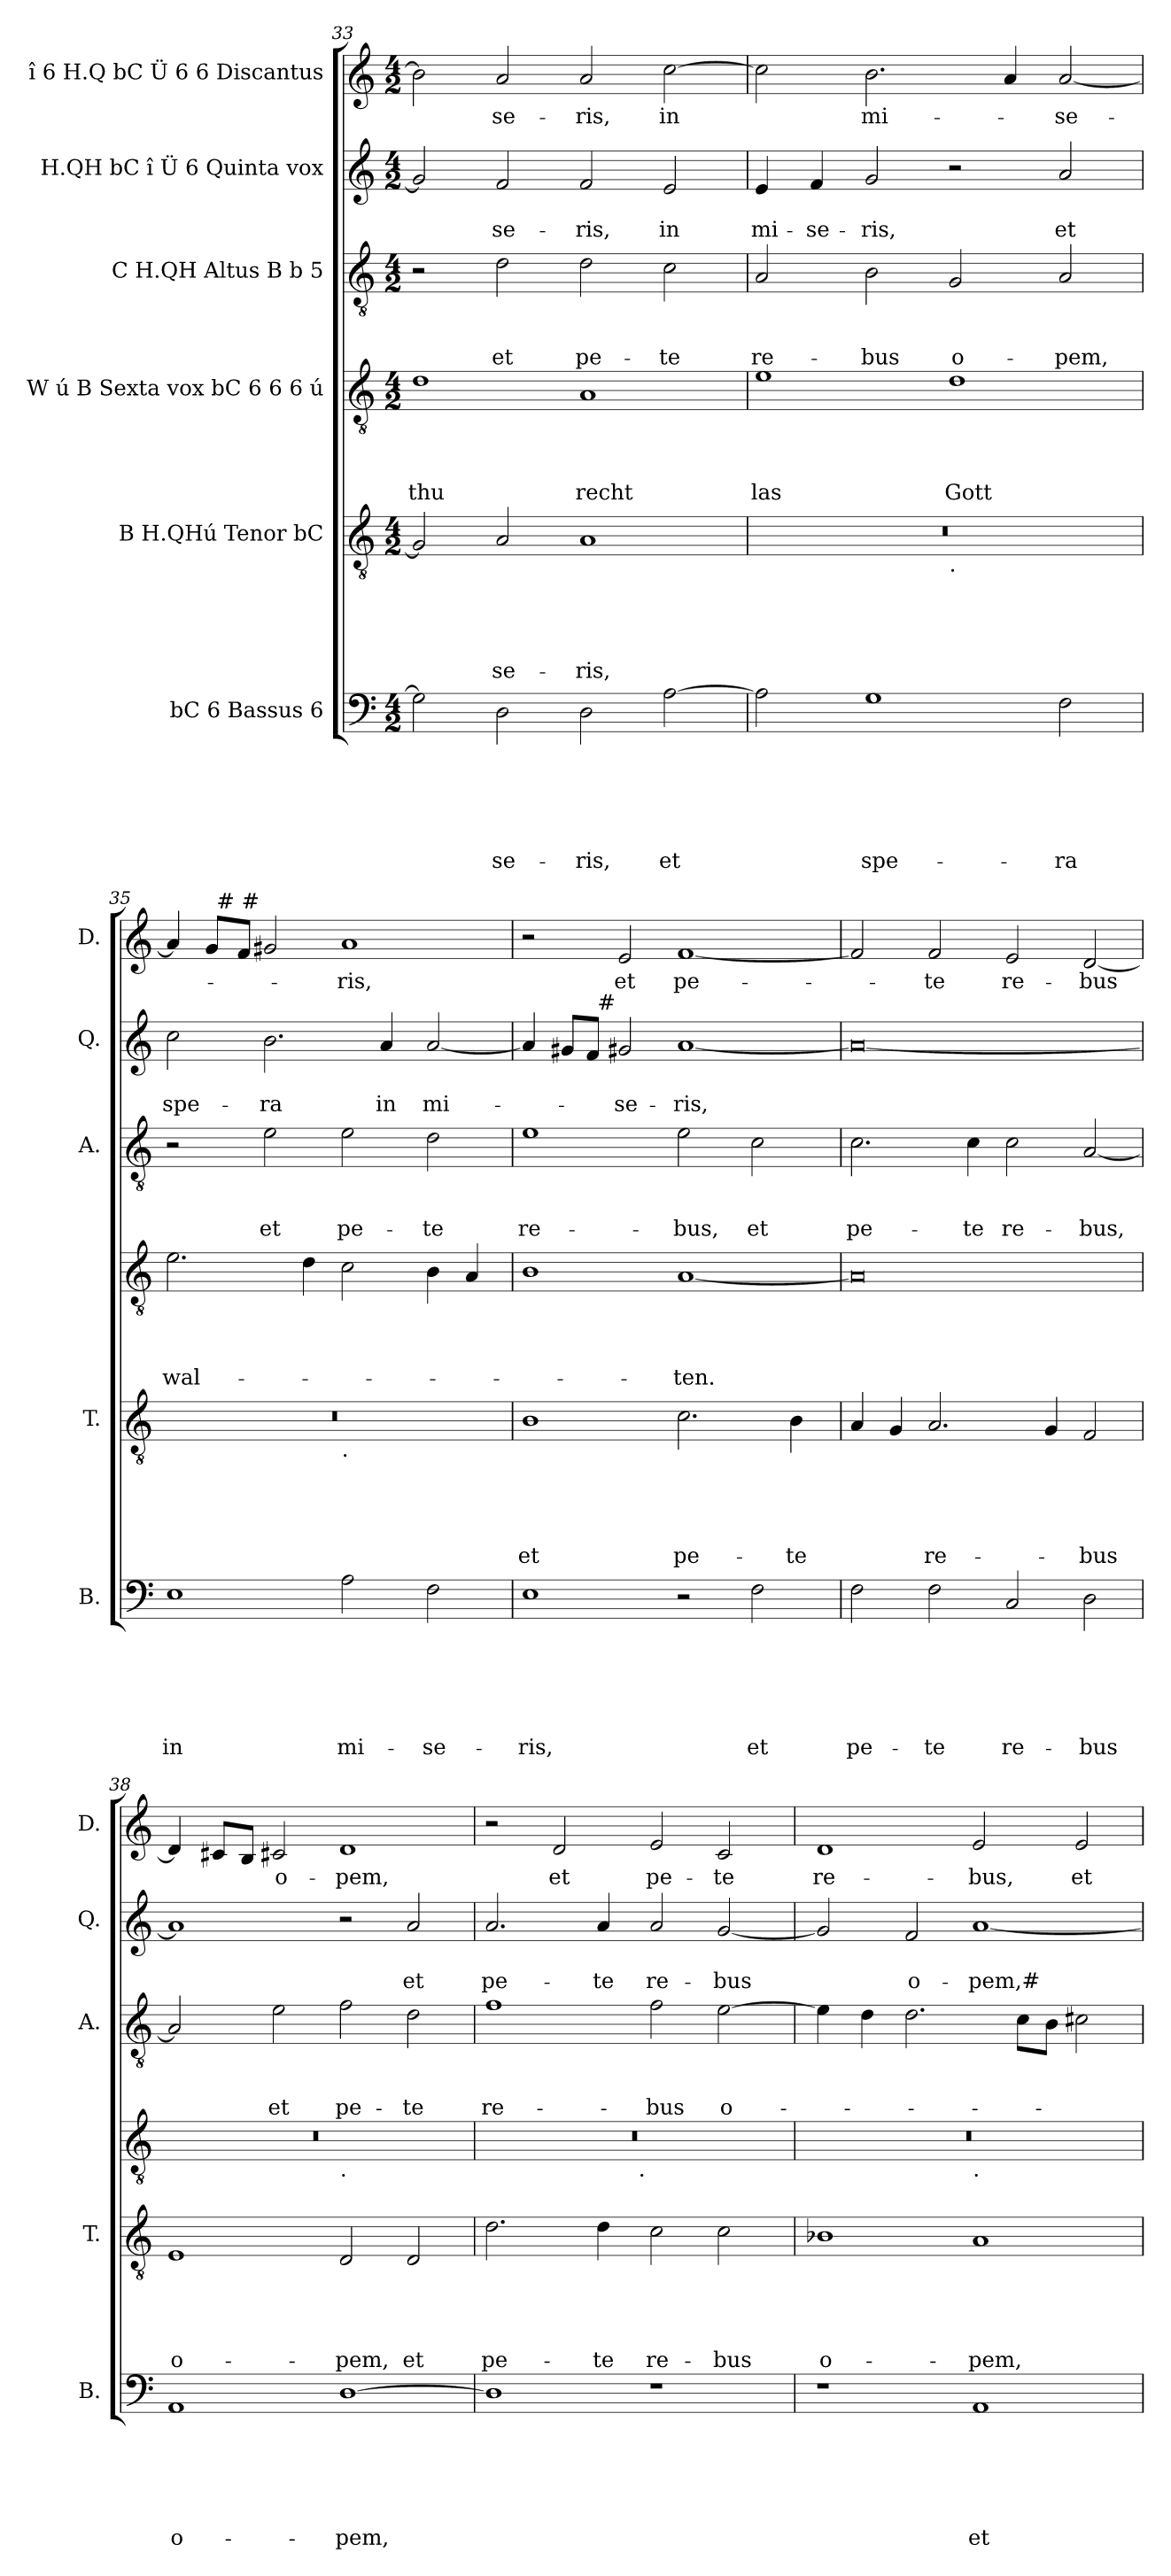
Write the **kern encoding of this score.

**kern	**text	**text	**text	**text	**text	**text	**kern	**text	**text	**text	**text	**text	**kern	**text	**text	**text	**text	**kern	**text	**text	**text	**kern	**text	**text	**kern	**text
*part6	*part6	*part6	*part6	*part6	*part6	*part6	*part5	*part5	*part5	*part5	*part5	*part5	*part4	*part4	*part4	*part4	*part4	*part3	*part3	*part3	*part3	*part2	*part2	*part2	*part1	*part1
*staff6	*staff6	*staff6	*staff6	*staff6	*staff6	*staff6	*staff5	*staff5	*staff5	*staff5	*staff5	*staff5	*staff4	*staff4	*staff4	*staff4	*staff4	*staff3	*staff3	*staff3	*staff3	*staff2	*staff2	*staff2	*staff1	*staff1
*I"bC 6 Bassus 6	*	*	*	*	*	*	*I"B H.QHú Tenor bC	*	*	*	*	*	*I"W ú B Sexta vox bC 6 6 6 ú	*	*	*	*	*I"C H.QH Altus B b 5	*	*	*	*I"H.QH bC î Ü 6 Quinta vox	*	*	*I"î 6 H.Q bC Ü 6 6 Discantus	*
*I'B.	*	*	*	*	*	*	*I'T.	*	*	*	*	*	*	*	*	*	*	*I'A.	*	*	*	*I'Q.	*	*	*I'D.	*
*clefF4	*	*	*	*	*	*	*clefGv2	*	*	*	*	*	*clefGv2	*	*	*	*	*clefGv2	*	*	*	*clefG2	*	*	*clefG2	*
*k[]	*	*	*	*	*	*	*k[]	*	*	*	*	*	*k[]	*	*	*	*	*k[]	*	*	*	*k[]	*	*	*k[]	*
*C:	*	*	*	*	*	*	*C:	*	*	*	*	*	*C:	*	*	*	*	*C:	*	*	*	*C:	*	*	*C:	*
*M4/2	*	*	*	*	*	*	*M4/2	*	*	*	*	*	*M4/2	*	*	*	*	*M4/2	*	*	*	*M4/2	*	*	*M4/2	*
=33	=33	=33	=33	=33	=33	=33	=33	=33	=33	=33	=33	=33	=33	=33	=33	=33	=33	=33	=33	=33	=33	=33	=33	=33	=33	=33
!	!	!	!	!	!	!	!	!	!	!	!	!	!	!	!	!	!LO:LY:b	!	!	!	!	!	!	!	!	!
2G\]	.	.	.	.	.	.	2G/]	.	.	.	.	.	1d	.	.	.	thu	2r	.	.	.	2g/]	.	.	2b-\]	.
!	!	!	!	!	!	!LO:LY:b	!	!	!	!	!	!LO:LY:b	!	!	!	!	!	!	!	!	!LO:LY:b	!	!	!LO:LY:b	!	!LO:LY:b
2D\	.	.	.	.	.	-se-	2A/	.	.	.	.	-se-	.	.	.	.	.	2d\	.	.	et	2f/	.	-se-	2a/	-se-
!	!	!	!	!	!	!LO:LY:b	!	!	!	!	!	!LO:LY:b	!	!	!	!	!LO:LY:b	!	!	!	!LO:LY:b	!	!	!LO:LY:b	!	!LO:LY:b
2D\	.	.	.	.	.	-ris,	1A	.	.	.	.	-ris,	1A	.	.	.	recht	2d\	.	.	pe-	2f/	.	-ris,	2a/	-ris,
!	!	!	!	!	!	!LO:LY:b	!	!	!	!	!	!	!	!	!	!	!	!	!	!	!LO:LY:b	!	!	!LO:LY:b	!	!LO:LY:b
[>2A\	.	.	.	.	.	et	.	.	.	.	.	.	.	.	.	.	.	2c\	.	.	-te	2e/	.	in	[>2cc\	in
=34	=34	=34	=34	=34	=34	=34	=34	=34	=34	=34	=34	=34	=34	=34	=34	=34	=34	=34	=34	=34	=34	=34	=34	=34	=34	=34
!	!	!	!	!	!	!	!	!	!	!	!	!	!	!	!	!	!LO:LY:b	!	!	!	!LO:LY:b	!	!	!LO:LY:b	!	!
*	*	*	*	*	*	*	*^	*	*	*	*	*	*	*	*	*	*	*	*	*	*	*	*	*	*	*
2A\]	.	.	.	.	.	.	0r	1ryy	.	.	.	.	.	1e	.	.	.	las	2A/	.	.	re-	4e/	.	mi-	2cc\]	.
!	!	!	!	!	!	!	!	!	!	!	!	!	!	!	!	!	!	!	!	!	!	!	!	!	!LO:LY:b	!	!
.	.	.	.	.	.	.	.	.	.	.	.	.	.	.	.	.	.	.	.	.	.	.	4f/	.	-se-	.	.
!	!	!	!	!	!	!LO:LY:b	!	!	!	!	!	!	!	!	!	!	!	!	!	!	!	!LO:LY:b	!	!	!LO:LY:b	!	!LO:LY:b
1G	.	.	.	.	.	spe-	.	.	.	.	.	.	.	.	.	.	.	.	2B\	.	.	-bus	2g/	.	-ris,	2.b\	mi-
!	!	!	!	!	!	!	!	!LO:TX:b:t=.	!	!	!	!	!	!	!	!	!	!	!	!	!	!	!	!	!	!	!
!	!	!	!	!	!	!	!	!	!	!	!	!	!	!	!	!	!	!LO:LY:b	!	!	!	!LO:LY:b	!	!	!	!	!
.	.	.	.	.	.	.	.	1ryy	.	.	.	.	.	1d	.	.	.	Gott	2G/	.	.	o-	2r	.	.	.	.
.	.	.	.	.	.	.	.	.	.	.	.	.	.	.	.	.	.	.	.	.	.	.	.	.	.	4a/	.
!	!	!	!	!	!	!LO:LY:b	!	!	!	!	!	!	!	!	!	!	!	!	!	!	!	!LO:LY:b	!	!	!LO:LY:b	!	!LO:LY:b
2F\	.	.	.	.	.	-ra	.	.	.	.	.	.	.	.	.	.	.	.	2A/	.	.	-pem,	2a/	.	et	[<2a/	-se-
!!LO:LB:g=z
=35	=35	=35	=35	=35	=35	=35	=35	=35	=35	=35	=35	=35	=35	=35	=35	=35	=35	=35	=35	=35	=35	=35	=35	=35	=35	=35	=35
!	!	!	!	!	!	!LO:LY:b	!	!	!	!	!	!	!	!	!	!	!	!LO:LY:b	!	!	!	!	!	!	!LO:LY:b	!	!
*	*	*	*	*	*	*	*	*	*	*	*	*	*	*	*	*	*	*	*	*	*	*	*	*	*	*^	*
1E	.	.	.	.	.	in	0r	1ryy	.	.	.	.	.	2.e\	.	.	.	wal-	2r	.	.	.	2cc\	.	spe-	4a/]	4ryy	.
.	.	.	.	.	.	.	.	.	.	.	.	.	.	.	.	.	.	.	.	.	.	.	.	.	.	8g/L	32ryy	.
!	!	!	!	!	!	!	!	!	!	!	!	!	!	!	!	!	!	!	!	!	!	!	!	!	!	!	!LO:TX:a:t=# #	!
.	.	.	.	.	.	.	.	.	.	.	.	.	.	.	.	.	.	.	.	.	.	.	.	.	.	.	1ryy	.
.	.	.	.	.	.	.	.	.	.	.	.	.	.	.	.	.	.	.	.	.	.	.	.	.	.	8f/J	.	.
!	!	!	!	!	!	!	!	!	!	!	!	!	!	!	!	!	!	!	!	!	!	!LO:LY:b	!	!	!LO:LY:b	!	!	!
.	.	.	.	.	.	.	.	.	.	.	.	.	.	.	.	.	.	.	2e\	.	.	et	2.b\	.	-ra	2g#X/	.	.
.	.	.	.	.	.	.	.	.	.	.	.	.	.	4d\	.	.	.	.	.	.	.	.	.	.	.	.	.	.
!	!	!	!	!	!	!	!	!LO:TX:b:t=.	!	!	!	!	!	!	!	!	!	!	!	!	!	!	!	!	!	!	!	!
!	!	!	!	!	!	!LO:LY:b	!	!	!	!	!	!	!	!	!	!	!	!	!	!	!	!LO:LY:b	!	!	!	!	!	!LO:LY:b
2A\	.	.	.	.	.	mi-	.	1ryy	.	.	.	.	.	2c\	.	.	.	.	2e\	.	.	pe-	.	.	.	1a	.	-ris,
!	!	!	!	!	!	!	!	!	!	!	!	!	!	!	!	!	!	!	!	!	!	!	!	!	!LO:LY:b	!	!	!
.	.	.	.	.	.	.	.	.	.	.	.	.	.	.	.	.	.	.	.	.	.	.	4a/	.	in	.	.	.
.	.	.	.	.	.	.	.	.	.	.	.	.	.	.	.	.	.	.	.	.	.	.	.	.	.	.	2ryy	.
!	!	!	!	!	!	!LO:LY:b	!	!	!	!	!	!	!	!	!	!	!	!	!	!	!	!LO:LY:b	!	!	!LO:LY:b	!	!	!
2F\	.	.	.	.	.	-se-	.	.	.	.	.	.	.	4B\	.	.	.	.	2d\	.	.	-te	[<2a/	.	mi-	.	.	.
.	.	.	.	.	.	.	.	.	.	.	.	.	.	4A/	.	.	.	.	.	.	.	.	.	.	.	.	.	.
.	.	.	.	.	.	.	.	.	.	.	.	.	.	.	.	.	.	.	.	.	.	.	.	.	.	.	8..ryy	.
=36	=36	=36	=36	=36	=36	=36	=36	=36	=36	=36	=36	=36	=36	=36	=36	=36	=36	=36	=36	=36	=36	=36	=36	=36	=36	=36	=36	=36
!	!	!	!	!	!	!LO:LY:b	!	!	!	!	!	!	!LO:LY:b	!	!	!	!	!	!	!	!	!LO:LY:b	!	!	!	!	!	!
*	*	*	*	*	*	*	*v	*v	*	*	*	*	*	*	*	*	*	*	*	*	*	*	*^	*	*	*v	*v	*
1E	.	.	.	.	.	-ris,	1B	.	.	.	.	et	1B	.	.	.	.	1e	.	.	re-	4a/]	4ryy	.	.	2r	.
.	.	.	.	.	.	.	.	.	.	.	.	.	.	.	.	.	.	.	.	.	.	8g#X/L	8ryy	.	.	.	.
.	.	.	.	.	.	.	.	.	.	.	.	.	.	.	.	.	.	.	.	.	.	8f/J	32ryy	.	.	.	.
!	!	!	!	!	!	!	!	!	!	!	!	!	!	!	!	!	!	!	!	!	!	!	!LO:TX:a:t=#	!	!	!	!
.	.	.	.	.	.	.	.	.	.	.	.	.	.	.	.	.	.	.	.	.	.	.	1ryy	.	.	.	.
!	!	!	!	!	!	!	!	!	!	!	!	!	!	!	!	!	!	!	!	!	!	!	!	!	!LO:LY:b	!	!LO:LY:b
.	.	.	.	.	.	.	.	.	.	.	.	.	.	.	.	.	.	.	.	.	.	2g#X/	.	.	-se-	2e/	et
!	!	!	!	!	!	!	!	!	!	!	!	!LO:LY:b	!	!	!	!	!LO:LY:b	!	!	!	!LO:LY:b	!	!	!	!LO:LY:b	!	!LO:LY:b
2r	.	.	.	.	.	.	2.c\	.	.	.	.	pe-	[<1A	.	.	.	-ten.	2e\	.	.	-bus,	[<1a	.	.	-ris,	[<1f	pe-
.	.	.	.	.	.	.	.	.	.	.	.	.	.	.	.	.	.	.	.	.	.	.	2ryy	.	.	.	.
!	!	!	!	!	!	!LO:LY:b	!	!	!	!	!	!	!	!	!	!	!	!	!	!	!LO:LY:b	!	!	!	!	!	!
2F\	.	.	.	.	.	et	.	.	.	.	.	.	.	.	.	.	.	2c\	.	.	et	.	.	.	.	.	.
!	!	!	!	!	!	!	!	!	!	!	!	!LO:LY:b	!	!	!	!	!	!	!	!	!	!	!	!	!	!	!
.	.	.	.	.	.	.	4B\	.	.	.	.	-te	.	.	.	.	.	.	.	.	.	.	.	.	.	.	.
.	.	.	.	.	.	.	.	.	.	.	.	.	.	.	.	.	.	.	.	.	.	.	16.ryy	.	.	.	.
=37	=37	=37	=37	=37	=37	=37	=37	=37	=37	=37	=37	=37	=37	=37	=37	=37	=37	=37	=37	=37	=37	=37	=37	=37	=37	=37	=37
!	!	!	!	!	!	!LO:LY:b	!	!	!	!	!	!	!	!	!	!	!	!	!	!	!LO:LY:b	!	!	!	!	!	!
*	*	*	*	*	*	*	*	*	*	*	*	*	*	*	*	*	*	*	*	*	*	*v	*v	*	*	*	*
2F\	.	.	.	.	.	pe-	4A/	.	.	.	.	.	0A]	.	.	.	.	2.c\	.	.	pe-	0a_	.	.	2f/]	.
.	.	.	.	.	.	.	4G/	.	.	.	.	.	.	.	.	.	.	.	.	.	.	.	.	.	.	.
!	!	!	!	!	!	!LO:LY:b	!	!	!	!	!	!LO:LY:b	!	!	!	!	!	!	!	!	!	!	!	!	!	!LO:LY:b
2F\	.	.	.	.	.	-te	2.A/	.	.	.	.	re-	.	.	.	.	.	.	.	.	.	.	.	.	2f/	-te
!	!	!	!	!	!	!	!	!	!	!	!	!	!	!	!	!	!	!	!	!	!LO:LY:b	!	!	!	!	!
.	.	.	.	.	.	.	.	.	.	.	.	.	.	.	.	.	.	4c\	.	.	-te	.	.	.	.	.
!	!	!	!	!	!	!LO:LY:b	!	!	!	!	!	!	!	!	!	!	!	!	!	!	!LO:LY:b	!	!	!	!	!LO:LY:b
2C/	.	.	.	.	.	re-	.	.	.	.	.	.	.	.	.	.	.	2c\	.	.	re-	.	.	.	2e/	re-
.	.	.	.	.	.	.	4G/	.	.	.	.	.	.	.	.	.	.	.	.	.	.	.	.	.	.	.
!	!	!	!	!	!	!LO:LY:b	!	!	!	!	!	!LO:LY:b	!	!	!	!	!	!	!	!	!LO:LY:b	!	!	!	!	!LO:LY:b
2D\	.	.	.	.	.	-bus	2F/	.	.	.	.	-bus	.	.	.	.	.	[<2A/	.	.	-bus,	.	.	.	[<2d/	-bus
=38	=38	=38	=38	=38	=38	=38	=38	=38	=38	=38	=38	=38	=38	=38	=38	=38	=38	=38	=38	=38	=38	=38	=38	=38	=38	=38
!	!	!	!	!	!	!LO:LY:b:rj	!	!	!	!	!	!LO:LY:b:rj	!	!	!	!	!	!	!	!	!	!	!	!	!	!
*	*	*	*	*	*	*	*	*	*	*	*	*	*^	*	*	*	*	*	*	*	*	*	*	*	*	*
1AA	.	.	.	.	.	o-	1E	.	.	.	.	o-	0r	1ryy	.	.	.	.	2A/]	.	.	.	1a]	.	.	4d/]	.
.	.	.	.	.	.	.	.	.	.	.	.	.	.	.	.	.	.	.	.	.	.	.	.	.	.	8c#X/L	.
.	.	.	.	.	.	.	.	.	.	.	.	.	.	.	.	.	.	.	.	.	.	.	.	.	.	8B/J	.
!	!	!	!	!	!	!	!	!	!	!	!	!	!	!	!	!	!	!	!	!	!	!LO:LY:b	!	!	!	!	!LO:LY:b
.	.	.	.	.	.	.	.	.	.	.	.	.	.	.	.	.	.	.	2e\	.	.	et	.	.	.	2c#X/	o-
!	!	!	!	!	!	!	!	!	!	!	!	!	!	!LO:TX:b:t=.	!	!	!	!	!	!	!	!	!	!	!	!	!
!	!	!	!	!	!	!LO:LY:b	!	!	!	!	!	!LO:LY:b	!	!	!	!	!	!	!	!	!	!LO:LY:b	!	!	!	!	!LO:LY:b
[>1D	.	.	.	.	.	-pem,	2D/	.	.	.	.	-pem,	.	1ryy	.	.	.	.	2f\	.	.	pe-	2r	.	.	1d	-pem,
!	!	!	!	!	!	!	!	!	!	!	!	!LO:LY:b	!	!	!	!	!	!	!	!	!	!LO:LY:b	!	!	!LO:LY:b	!	!
.	.	.	.	.	.	.	2D/	.	.	.	.	et	.	.	.	.	.	.	2d\	.	.	-te	2a/	.	et	.	.
=39	=39	=39	=39	=39	=39	=39	=39	=39	=39	=39	=39	=39	=39	=39	=39	=39	=39	=39	=39	=39	=39	=39	=39	=39	=39	=39	=39
!	!	!	!	!	!	!	!	!	!	!	!	!LO:LY:b	!	!	!	!	!	!	!	!	!	!LO:LY:b	!	!	!LO:LY:b	!	!
1D]	.	.	.	.	.	.	2.d\	.	.	.	.	pe-	0r	2ryy	.	.	.	.	1f	.	.	re-	2.a/	.	pe-	2r	.
!	!	!	!	!	!	!	!	!	!	!	!	!	!	!	!	!	!	!	!	!	!	!	!	!	!	!	!LO:LY:b
.	.	.	.	.	.	.	.	.	.	.	.	.	.	4...ryy	.	.	.	.	.	.	.	.	.	.	.	2d/	et
!	!	!	!	!	!	!	!	!	!	!	!	!LO:LY:b	!	!	!	!	!	!	!	!	!	!	!	!	!LO:LY:b	!	!
.	.	.	.	.	.	.	4d\	.	.	.	.	-te	.	.	.	.	.	.	.	.	.	.	4a/	.	-te	.	.
!	!	!	!	!	!	!	!	!	!	!	!	!	!	!LO:TX:b:t=.	!	!	!	!	!	!	!	!	!	!	!	!	!
.	.	.	.	.	.	.	.	.	.	.	.	.	.	1ryy	.	.	.	.	.	.	.	.	.	.	.	.	.
!	!	!	!	!	!	!	!	!	!	!	!	!LO:LY:b	!	!	!	!	!	!	!	!	!	!LO:LY:b	!	!	!LO:LY:b	!	!LO:LY:b
1r	.	.	.	.	.	.	2c\	.	.	.	.	re-	.	.	.	.	.	.	2f\	.	.	-bus	2a/	.	re-	2e/	pe-
!	!	!	!	!	!	!	!	!	!	!	!	!LO:LY:b	!	!	!	!	!	!	!	!	!	!LO:LY:b	!	!	!LO:LY:b	!	!LO:LY:b
.	.	.	.	.	.	.	2c\	.	.	.	.	-bus	.	.	.	.	.	.	[<2e\	.	.	o-	[<2g/	.	-bus	2c/	-te
.	.	.	.	.	.	.	.	.	.	.	.	.	.	32ryy	.	.	.	.	.	.	.	.	.	.	.	.	.
!!LO:LB:g=z
=40	=40	=40	=40	=40	=40	=40	=40	=40	=40	=40	=40	=40	=40	=40	=40	=40	=40	=40	=40	=40	=40	=40	=40	=40	=40	=40	=40
!	!	!	!	!	!	!	!	!	!	!	!	!LO:LY:b:rj	!	!	!	!	!	!	!	!	!	!	!	!	!	!	!LO:LY:b
1r	.	.	.	.	.	.	1B-X	.	.	.	.	o-	0r	1ryy	.	.	.	.	4e\]	.	.	.	2g/]	.	.	1d	re-
.	.	.	.	.	.	.	.	.	.	.	.	.	.	.	.	.	.	.	4d\	.	.	.	.	.	.	.	.
!	!	!	!	!	!	!	!	!	!	!	!	!	!	!	!	!	!	!	!	!	!	!	!	!	!LO:LY:b	!	!
.	.	.	.	.	.	.	.	.	.	.	.	.	.	.	.	.	.	.	2.d\	.	.	.	2f/	.	o-	.	.
!	!	!	!	!	!	!	!	!	!	!	!	!	!	!LO:TX:b:t=.	!	!	!	!	!	!	!	!	!	!	!	!	!
!	!	!	!	!	!	!LO:LY:b	!	!	!	!	!	!LO:LY:b	!	!	!	!	!	!	!	!	!	!	!	!	!LO:LY:b	!	!LO:LY:b
1AA	.	.	.	.	.	et	1A	.	.	.	.	-pem,	.	1ryy	.	.	.	.	.	.	.	.	[<1a	.	-pem,#	2e/	-bus,
.	.	.	.	.	.	.	.	.	.	.	.	.	.	.	.	.	.	.	8c\L	.	.	.	.	.	.	.	.
.	.	.	.	.	.	.	.	.	.	.	.	.	.	.	.	.	.	.	8B\J	.	.	.	.	.	.	.	.
!	!	!	!	!	!	!	!	!	!	!	!	!	!	!	!	!	!	!	!	!	!	!	!	!	!	!	!LO:LY:b
.	.	.	.	.	.	.	.	.	.	.	.	.	.	.	.	.	.	.	2c#X\	.	.	.	.	.	.	2e/	et
*	*	*	*	*	*	*	*	*	*	*	*	*	*v	*v	*	*	*	*	*	*	*	*	*	*	*	*	*
=	=	=	=	=	=	=	=	=	=	=	=	=	=	=	=	=	=	=	=	=	=	=	=	=	=	=
*-	*-	*-	*-	*-	*-	*-	*-	*-	*-	*-	*-	*-	*-	*-	*-	*-	*-	*-	*-	*-	*-	*-	*-	*-	*-	*-
